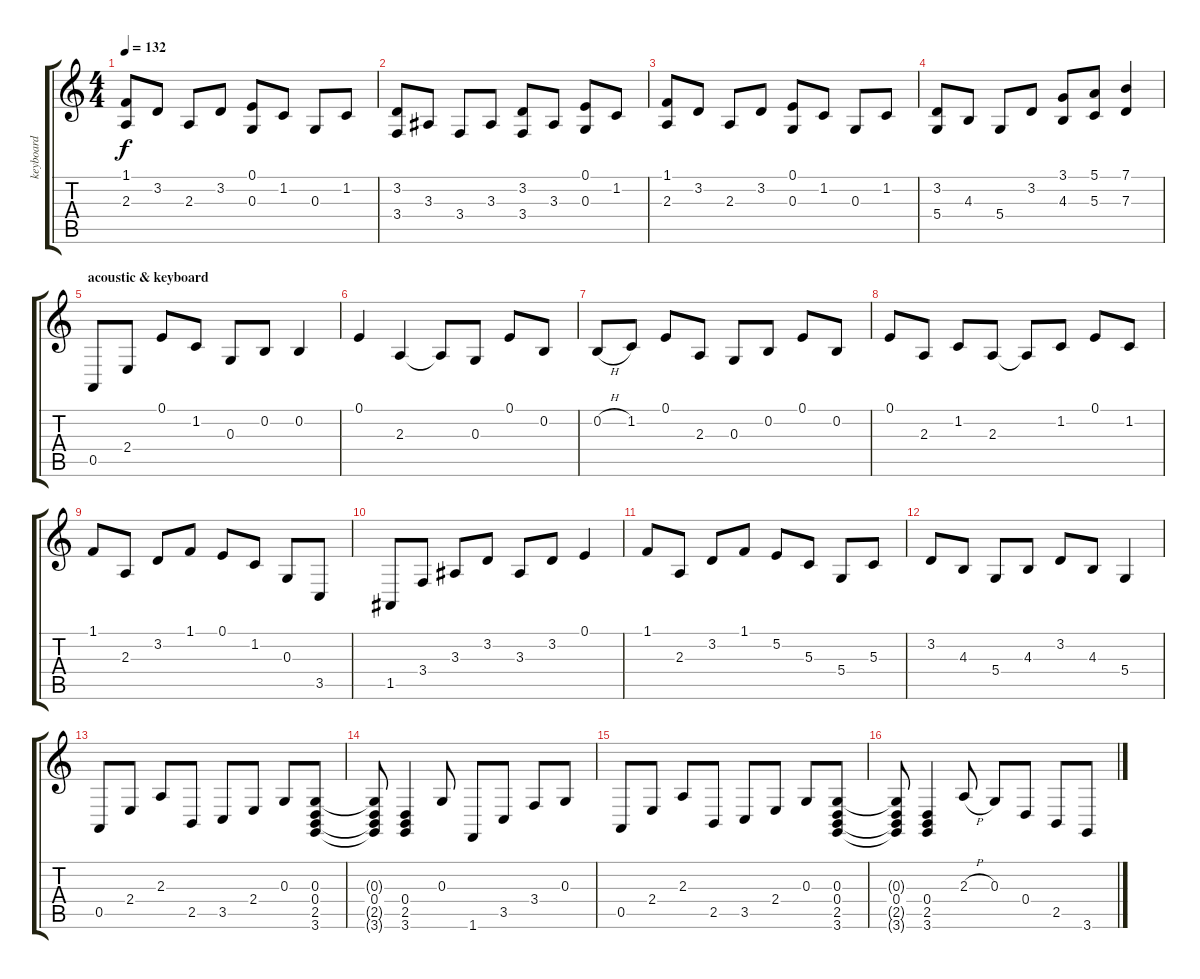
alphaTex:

\track ("keyboard" "keyboard") {instrument acousticgrandpiano}
\staff {score tabs}
\tuning (E4 B3 G3 D3 A2 E2) {hide}
\ts (4 4)
\tempo 132
\clef g2
\ks c
(1.1 2.3).8{dy f} 3.2.8 2.3.8 3.2.8 (0.1 0.3).8 1.2.8 0.3.8 1.2.8 |
(3.2 3.4).8 3.3.8 3.4.8 3.3.8 (3.2 3.4).8 3.3.8 (0.1 0.3).8 1.2.8 |
(1.1 2.3).8 3.2.8 2.3.8 3.2.8 (0.1 0.3).8 1.2.8 0.3.8 1.2.8 |
(3.2 5.4).8 4.3.8 5.4.8 3.2.8 (3.1 4.3).8 (5.1 5.3).8 (7.1 7.3).4 |
\section ("" "acoustic & keyboard")
0.5.8 2.4.8 0.1.8 1.2.8 0.3.8 0.2.8 0.2.4 |
0.1.4 2.3.4 2.3{t}.8 0.3.8 0.1.8 0.2.8 |
0.2{h}.8 1.2.8 0.1.8 2.3.8 0.3.8 0.2.8 0.1.8 0.2.8 |
0.1.8 2.3.8 1.2.8 2.3.8 2.3{t}.8 1.2.8 0.1.8 1.2.8 |
1.1.8 2.3.8 3.2.8 1.1.8 0.1.8 1.2.8 0.3.8 3.5.8 |
1.5.8 3.4.8 3.3.8 3.2.8 3.3.8 3.2.8 0.1.4 |
1.1.8 2.3.8 3.2.8 1.1.8 5.2.8 5.3.8 5.4.8 5.3.8 |
3.2.8 4.3.8 5.4.8 4.3.8 3.2.8 4.3.8 5.4.4 |
0.5.8 2.4.8 2.3.8 2.5.8 3.5.8 2.4.8 0.3.8 (0.3 0.4 2.5 3.6).8 |
(0.3{t} 0.4 2.5{t} 3.6{t}).8 (0.4 2.5 3.6).4 0.3.8 1.6.8 3.5.8 3.4.8 0.3.8 |
0.5.8 2.4.8 2.3.8 2.5.8 3.5.8 2.4.8 0.3.8 (0.3 0.4 2.5 3.6).8 |
(0.3{t} 0.4 2.5{t} 3.6{t}).8 (0.4 2.5 3.6).4 2.3{h}.8 0.3.8 0.4.8 2.5.8 3.6.8
